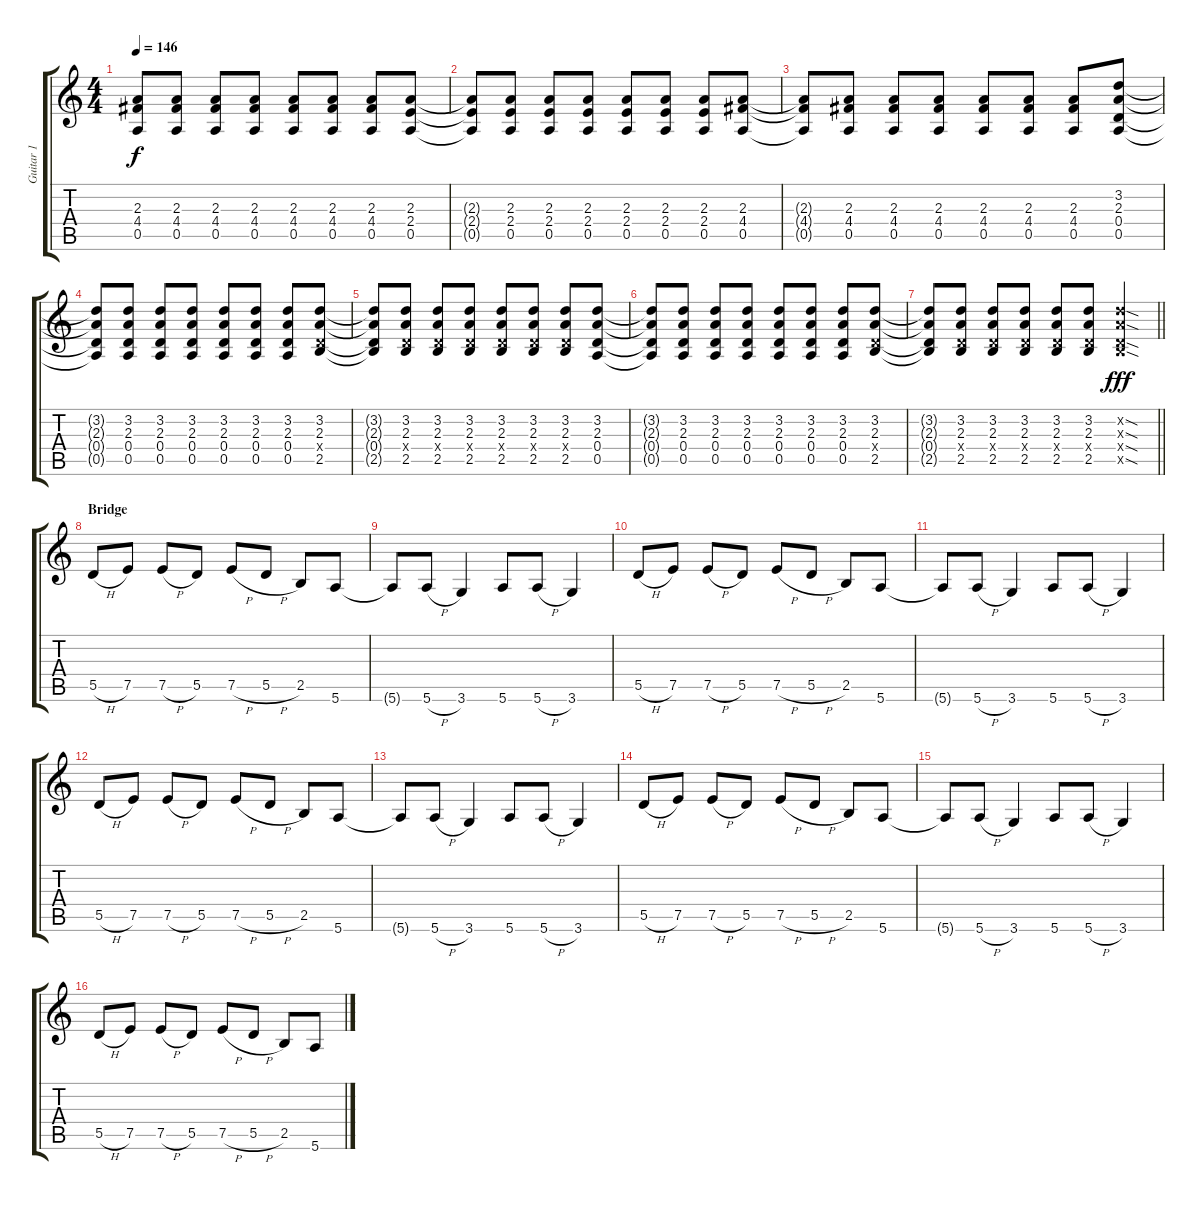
\track ("Guitar 1" "Guitar 1") {instrument overdrivenguitar}
\staff {score tabs}
\tuning (E4 B3 G3 D3 A2 E2) {hide}
\ts (4 4)
\tempo 146
\clef g2
\ks c
(2.3{t} 4.4{t} 0.5{t}).8{dy f} (2.3 4.4 0.5).8 (2.3 4.4 0.5).8 (2.3 4.4 0.5).8 (2.3 4.4 0.5).8 (2.3 4.4 0.5).8 (2.3 4.4 0.5).8 (2.3 2.4 0.5).8 |
(2.3{t} 2.4{t} 0.5{t}).8 (2.3 2.4 0.5).8 (2.3 2.4 0.5).8 (2.3 2.4 0.5).8 (2.3 2.4 0.5).8 (2.3 2.4 0.5).8 (2.3 2.4 0.5).8 (2.3 4.4 0.5).8 |
(2.3{t} 4.4{t} 0.5{t}).8 (2.3 4.4 0.5).8 (2.3 4.4 0.5).8 (2.3 4.4 0.5).8 (2.3 4.4 0.5).8 (2.3 4.4 0.5).8 (2.3 4.4 0.5).8 (3.2 2.3 0.4 0.5).8 |
(3.2{t} 2.3{t} 0.4{t} 0.5{t}).8 (3.2 2.3 0.4 0.5).8 (3.2 2.3 0.4 0.5).8 (3.2 2.3 0.4 0.5).8 (3.2 2.3 0.4 0.5).8 (3.2 2.3 0.4 0.5).8 (3.2 2.3 0.4 0.5).8 (3.2 2.3 0.4{x} 2.5).8 |
(3.2{t} 2.3{t} 0.4{t} 2.5{t}).8 (3.2 2.3 0.4{x} 2.5).8 (3.2 2.3 0.4{x} 2.5).8 (3.2 2.3 0.4{x} 2.5).8 (3.2 2.3 0.4{x} 2.5).8 (3.2 2.3 0.4{x} 2.5).8 (3.2 2.3 0.4{x} 2.5).8 (3.2 2.3 0.4 0.5).8 |
(3.2{t} 2.3{t} 0.4{t} 0.5{t}).8 (3.2 2.3 0.4 0.5).8 (3.2 2.3 0.4 0.5).8 (3.2 2.3 0.4 0.5).8 (3.2 2.3 0.4 0.5).8 (3.2 2.3 0.4 0.5).8 (3.2 2.3 0.4 0.5).8 (3.2 2.3 0.4{x} 2.5).8 |
\barLineRight lightlight
(3.2{t} 2.3{t} 0.4{t} 2.5{t}).8 (3.2 2.3 0.4{x} 2.5).8 (3.2 2.3 0.4{x} 2.5).8 (3.2 2.3 0.4{x} 2.5).8 (3.2 2.3 0.4{x} 2.5).8 (3.2 2.3 0.4{x} 2.5).8 (3.2{sod x} 2.3{sod x} 0.4{sod x} 2.5{sod x}).4{dy fff} |
\section ("" "Bridge")
5.5{h}.8 7.5.8 7.5{h}.8 5.5.8 7.5{h}.8 5.5{h}.8 2.5.8 5.6.8 |
5.6{t}.8 5.6{h}.8 3.6.4 5.6.8 5.6{h}.8 3.6.4 |
5.5{h}.8 7.5.8 7.5{h}.8 5.5.8 7.5{h}.8 5.5{h}.8 2.5.8 5.6.8 |
5.6{t}.8 5.6{h}.8 3.6.4 5.6.8 5.6{h}.8 3.6.4 |
5.5{h}.8 7.5.8 7.5{h}.8 5.5.8 7.5{h}.8 5.5{h}.8 2.5.8 5.6.8 |
5.6{t}.8 5.6{h}.8 3.6.4 5.6.8 5.6{h}.8 3.6.4 |
5.5{h}.8 7.5.8 7.5{h}.8 5.5.8 7.5{h}.8 5.5{h}.8 2.5.8 5.6.8 |
5.6{t}.8 5.6{h}.8 3.6.4 5.6.8 5.6{h}.8 3.6.4 |
5.5{h}.8 7.5.8 7.5{h}.8 5.5.8 7.5{h}.8 5.5{h}.8 2.5.8 5.6.8
